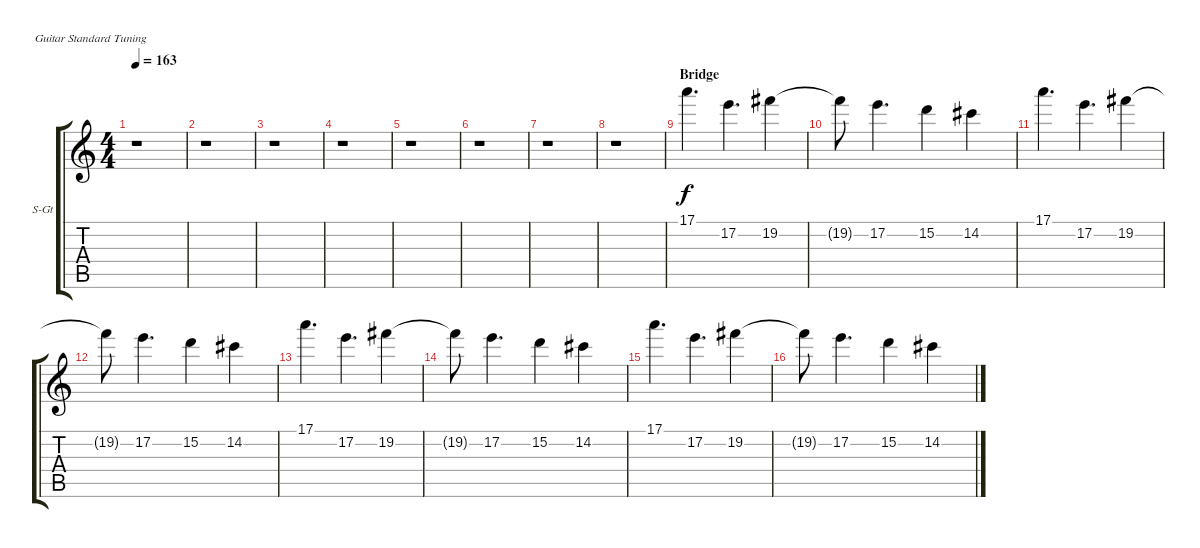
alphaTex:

\bracketExtendMode groupsimilarinstruments
\firstSystemTrackNameOrientation horizontal
\otherSystemsTrackNameOrientation horizontal
\track ("Keyboards" "S-Gt") {instrument acousticguitarsteel}
\staff {score tabs}
\tuning (E4 B3 G3 D3 A2 E2)
\ts (4 4)
\tempo 163
\clef g2
\scale
0.333333
\ks c
r.1{dy f} |
\scale
0.333333 r.1 |
\scale
0.333333 r.1 |
\scale
0.333333 r.1 |
\scale
0.333333 r.1 |
\scale
0.333333 r.1 |
\scale
0.333333 r.1 |
\scale
0.333333 r.1 |
\section ("" "Bridge")
\scale
0.333333 17.1.4{d} 17.2.4{d} 19.2.4 |
\scale
0.333333 19.2{t}.8 17.2.4{d} 15.2.4 14.2.4 |
\scale
0.333333 17.1.4{d} 17.2.4{d} 19.2.4 |
\scale
0.333333 19.2{t}.8 17.2.4{d} 15.2.4 14.2.4 |
\scale
0.333333 17.1.4{d} 17.2.4{d} 19.2.4 |
\scale
0.333333 19.2{t}.8 17.2.4{d} 15.2.4 14.2.4 |
\scale
0.333333 17.1.4{d} 17.2.4{d} 19.2.4 |
19.2{t}.8 17.2.4{d} 15.2.4 14.2.4
